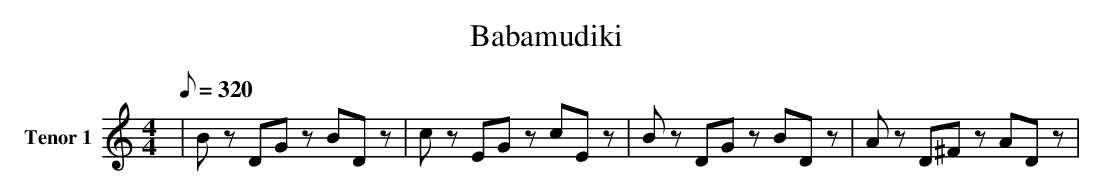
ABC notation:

X:1
T:Babamudiki
M:4/4
L:1/8
Q:1/8=320
K:C
V:1 name="Tenor 1"
|Bz DG z BD z| cz EG  z cE z| Bz DG z BD z| Az D^F z AD z|
